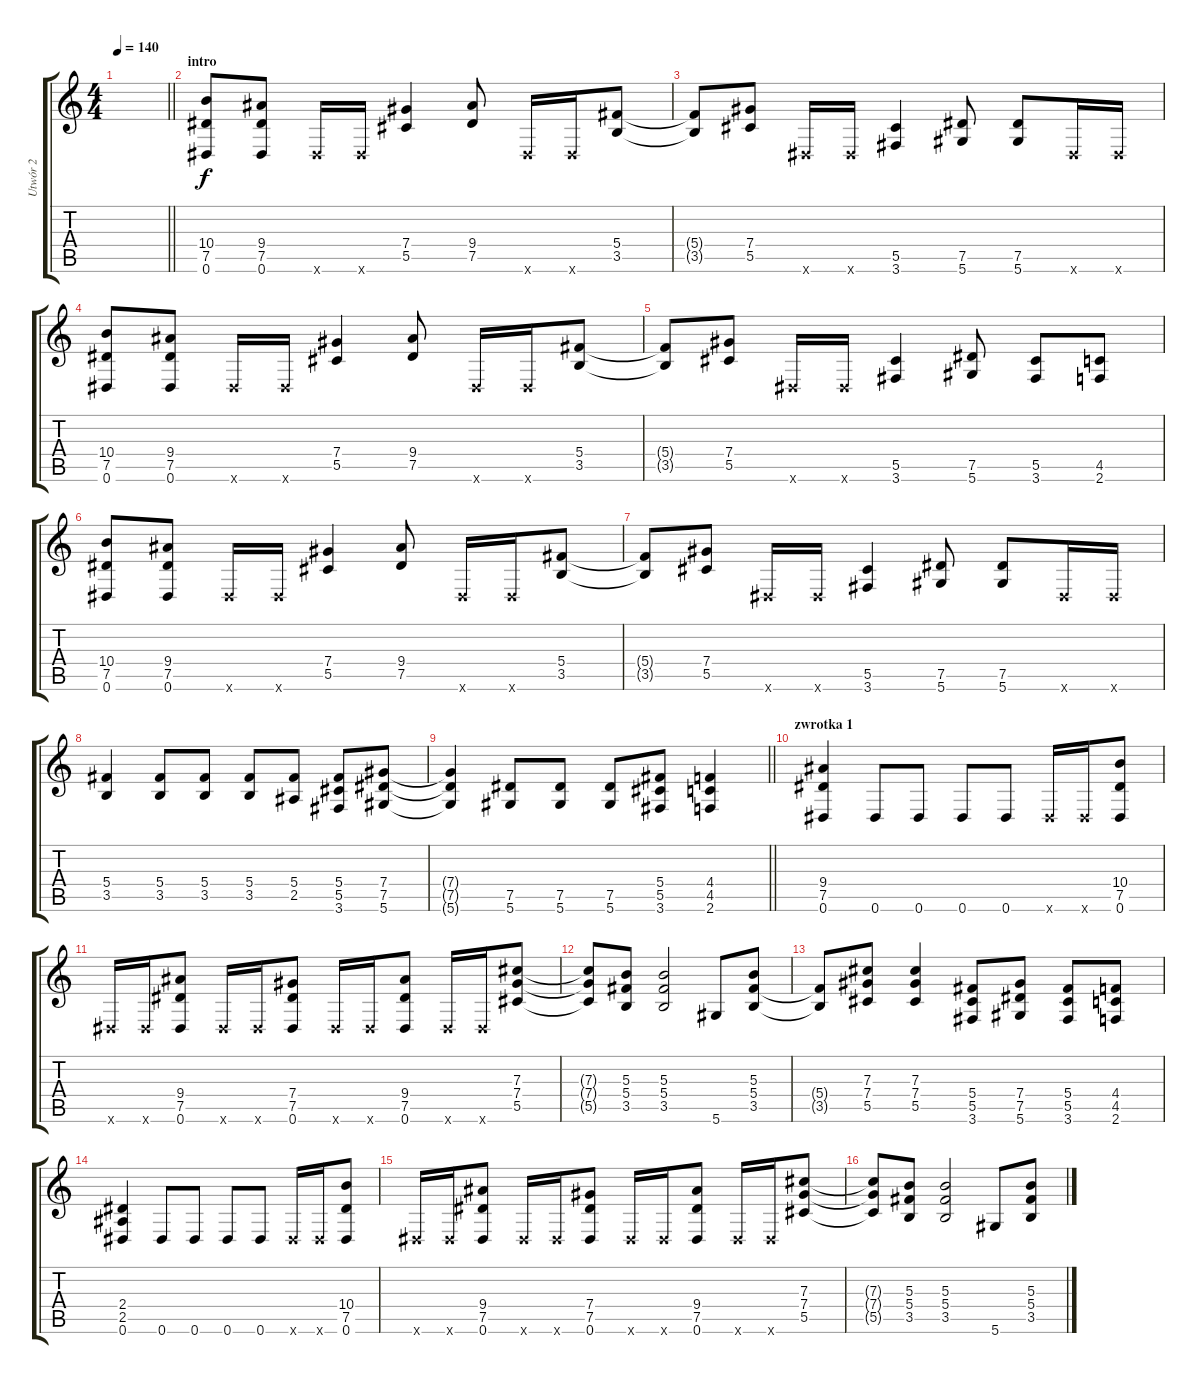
\track ("Utwór 2" "Utwór 2") {instrument overdrivenguitar}
\staff {score tabs}
\tuning (Eb4 Bb3 Gb3 Db3 Ab2 Eb2) {hide}
\ts (4 4)
\tempo 140
\clef g2
\barLineRight lightlight
\ks c
|
\section ("" "intro")
(10.4 7.5 0.6).8 (9.4 7.5 0.6).8 0.6{x}.16 0.6{x}.16 (7.4 5.5).4 (9.4 7.5).8 0.6{x}.16 0.6{x}.16 (5.4 3.5).8 |
(5.4{t} 3.5{t}).8 (7.4 5.5).8 0.6{x}.16 0.6{x}.16 (5.5 3.6).4 (7.5 5.6).8 (7.5 5.6).8 0.6{x}.16 0.6{x}.16 |
(10.4 7.5 0.6).8 (9.4 7.5 0.6).8 0.6{x}.16 0.6{x}.16 (7.4 5.5).4 (9.4 7.5).8 0.6{x}.16 0.6{x}.16 (5.4 3.5).8 |
(5.4{t} 3.5{t}).8 (7.4 5.5).8 0.6{x}.16 0.6{x}.16 (5.5 3.6).4 (7.5 5.6).8 (5.5 3.6).8 (4.5 2.6).8 |
(10.4 7.5 0.6).8 (9.4 7.5 0.6).8 0.6{x}.16 0.6{x}.16 (7.4 5.5).4 (9.4 7.5).8 0.6{x}.16 0.6{x}.16 (5.4 3.5).8 |
(5.4{t} 3.5{t}).8 (7.4 5.5).8 0.6{x}.16 0.6{x}.16 (5.5 3.6).4 (7.5 5.6).8 (7.5 5.6).8 0.6{x}.16 0.6{x}.16 |
(5.4 3.5).4 (5.4 3.5).8 (5.4 3.5).8 (5.4 3.5).8 (5.4 2.5).8 (5.4 5.5 3.6).8 (7.4 7.5 5.6).8 |
\barLineRight lightlight
(7.4{t} 7.5{t} 5.6{t}).4 (7.5 5.6).8 (7.5 5.6).8 (7.5 5.6).8 (5.4 5.5 3.6).8 (4.4 4.5 2.6).4 |
\section ("" "zwrotka 1")
(9.4 7.5 0.6).4 0.6.8 0.6.8 0.6.8 0.6.8 0.6{x}.16 0.6{x}.16 (10.4 7.5 0.6).8 |
0.6{x}.16 0.6{x}.16 (9.4 7.5 0.6).8 0.6{x}.16 0.6{x}.16 (7.4 7.5 0.6).8 0.6{x}.16 0.6{x}.16 (9.4 7.5 0.6).8 0.6{x}.16 0.6{x}.16 (7.3 7.4 5.5).8 |
(7.3{t} 7.4{t} 5.5{t}).8 (5.3 5.4 3.5).8 (5.3 5.4 3.5).2 5.6.8 (5.3 5.4 3.5).8 |
(5.4{t} 3.5{t}).8 (7.3 7.4 5.5).8 (7.3 7.4 5.5).4 (5.4 5.5 3.6).8 (7.4 7.5 5.6).8 (5.4 5.5 3.6).8 (4.4 4.5 2.6).8 |
(2.4 2.5 0.6).4 0.6.8 0.6.8 0.6.8 0.6.8 0.6{x}.16 0.6{x}.16 (10.4 7.5 0.6).8 |
0.6{x}.16 0.6{x}.16 (9.4 7.5 0.6).8 0.6{x}.16 0.6{x}.16 (7.4 7.5 0.6).8 0.6{x}.16 0.6{x}.16 (9.4 7.5 0.6).8 0.6{x}.16 0.6{x}.16 (7.3 7.4 5.5).8 |
(7.3{t} 7.4{t} 5.5{t}).8 (5.3 5.4 3.5).8 (5.3 5.4 3.5).2 5.6.8 (5.3 5.4 3.5).8
